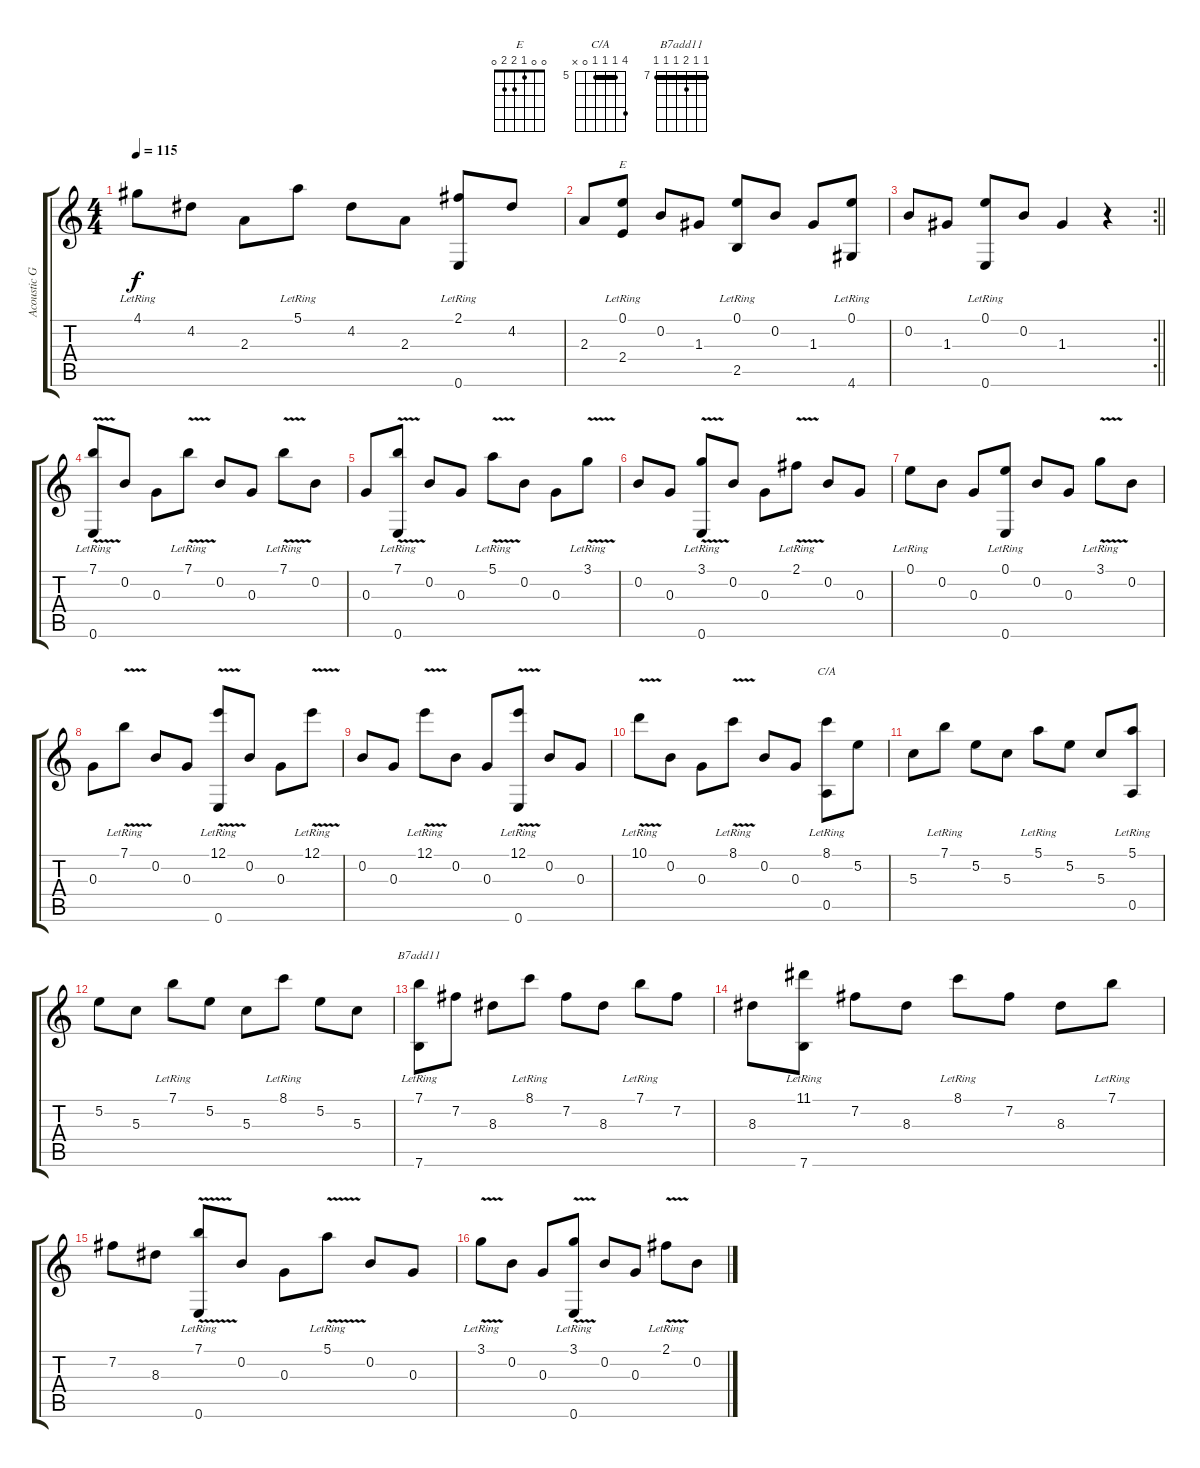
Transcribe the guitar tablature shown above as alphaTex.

\track ("Acoustic Guitar" "Acoustic G") {instrument acousticguitarnylon}
\staff {score tabs}
\tuning (E4 B3 G3 D3 A2 E2) {hide}
\chord ("E" 0 0 1 2 2 0)
\chord ("C/A" 8 5 5 5 0 x) {firstfret 5 barre 5}
\chord ("B7add11" 7 7 8 7 7 7) {firstfret 7 barre 7}
\ts (4 4)
\tempo 115
\clef g2
\ks c
4.1{lr}.8{dy f} 4.2.8 2.3.8 5.1{lr}.8 4.2.8 2.3.8 (2.1{lr} 0.6).8 4.2.8 |
2.3.8 (0.1{lr} 2.4).8{ch "E"} 0.2.8 1.3.8 (0.1{lr} 2.5).8 0.2.8 1.3.8 (0.1{lr} 4.6).8 |
\rc 2
\barLineRight lightlight
0.2.8 1.3.8 (0.1{lr} 0.6).8 0.2.8 1.3.4 r.4 |
(7.1{v lr} 0.6).8 0.2.8 0.3.8 7.1{v lr}.8 0.2.8 0.3.8 7.1{v lr}.8 0.2.8 |
0.3.8 (7.1{v lr} 0.6).8 0.2.8 0.3.8 5.1{v lr}.8 0.2.8 0.3.8 3.1{v lr}.8 |
0.2.8 0.3.8 (3.1{v lr} 0.6).8 0.2.8 0.3.8 2.1{v lr}.8 0.2.8 0.3.8 |
0.1{lr}.8 0.2.8 0.3.8 (0.1{lr} 0.6).8 0.2.8 0.3.8 3.1{v lr}.8 0.2.8 |
0.3.8 7.1{v lr}.8 0.2.8 0.3.8 (12.1{v lr} 0.6).8 0.2.8 0.3.8 12.1{v lr}.8 |
0.2.8 0.3.8 12.1{v lr}.8 0.2.8 0.3.8 (12.1{v lr} 0.6).8 0.2.8 0.3.8 |
10.1{v lr}.8 0.2.8 0.3.8 8.1{v lr}.8 0.2.8 0.3.8 (8.1{lr} 0.5).8{ch "C/A"} 5.2.8 |
5.3.8 7.1{lr}.8 5.2.8 5.3.8 5.1{lr}.8 5.2.8 5.3.8 (5.1{lr} 0.5).8 |
5.2.8 5.3.8 7.1{lr}.8 5.2.8 5.3.8 8.1{lr}.8 5.2.8 5.3.8 |
(7.1{lr} 7.6).8{ch "B7add11"} 7.2.8 8.3.8 8.1{lr}.8 7.2.8 8.3.8 7.1{lr}.8 7.2.8 |
8.3.8 (11.1{lr} 7.6).8 7.2.8 8.3.8 8.1{lr}.8 7.2.8 8.3.8 7.1{lr}.8 |
7.2.8 8.3.8 (7.1{v lr} 0.6).8 0.2.8 0.3.8 5.1{v lr}.8 0.2.8 0.3.8 |
3.1{v lr}.8 0.2.8 0.3.8 (3.1{v lr} 0.6).8 0.2.8 0.3.8 2.1{v lr}.8 0.2.8
